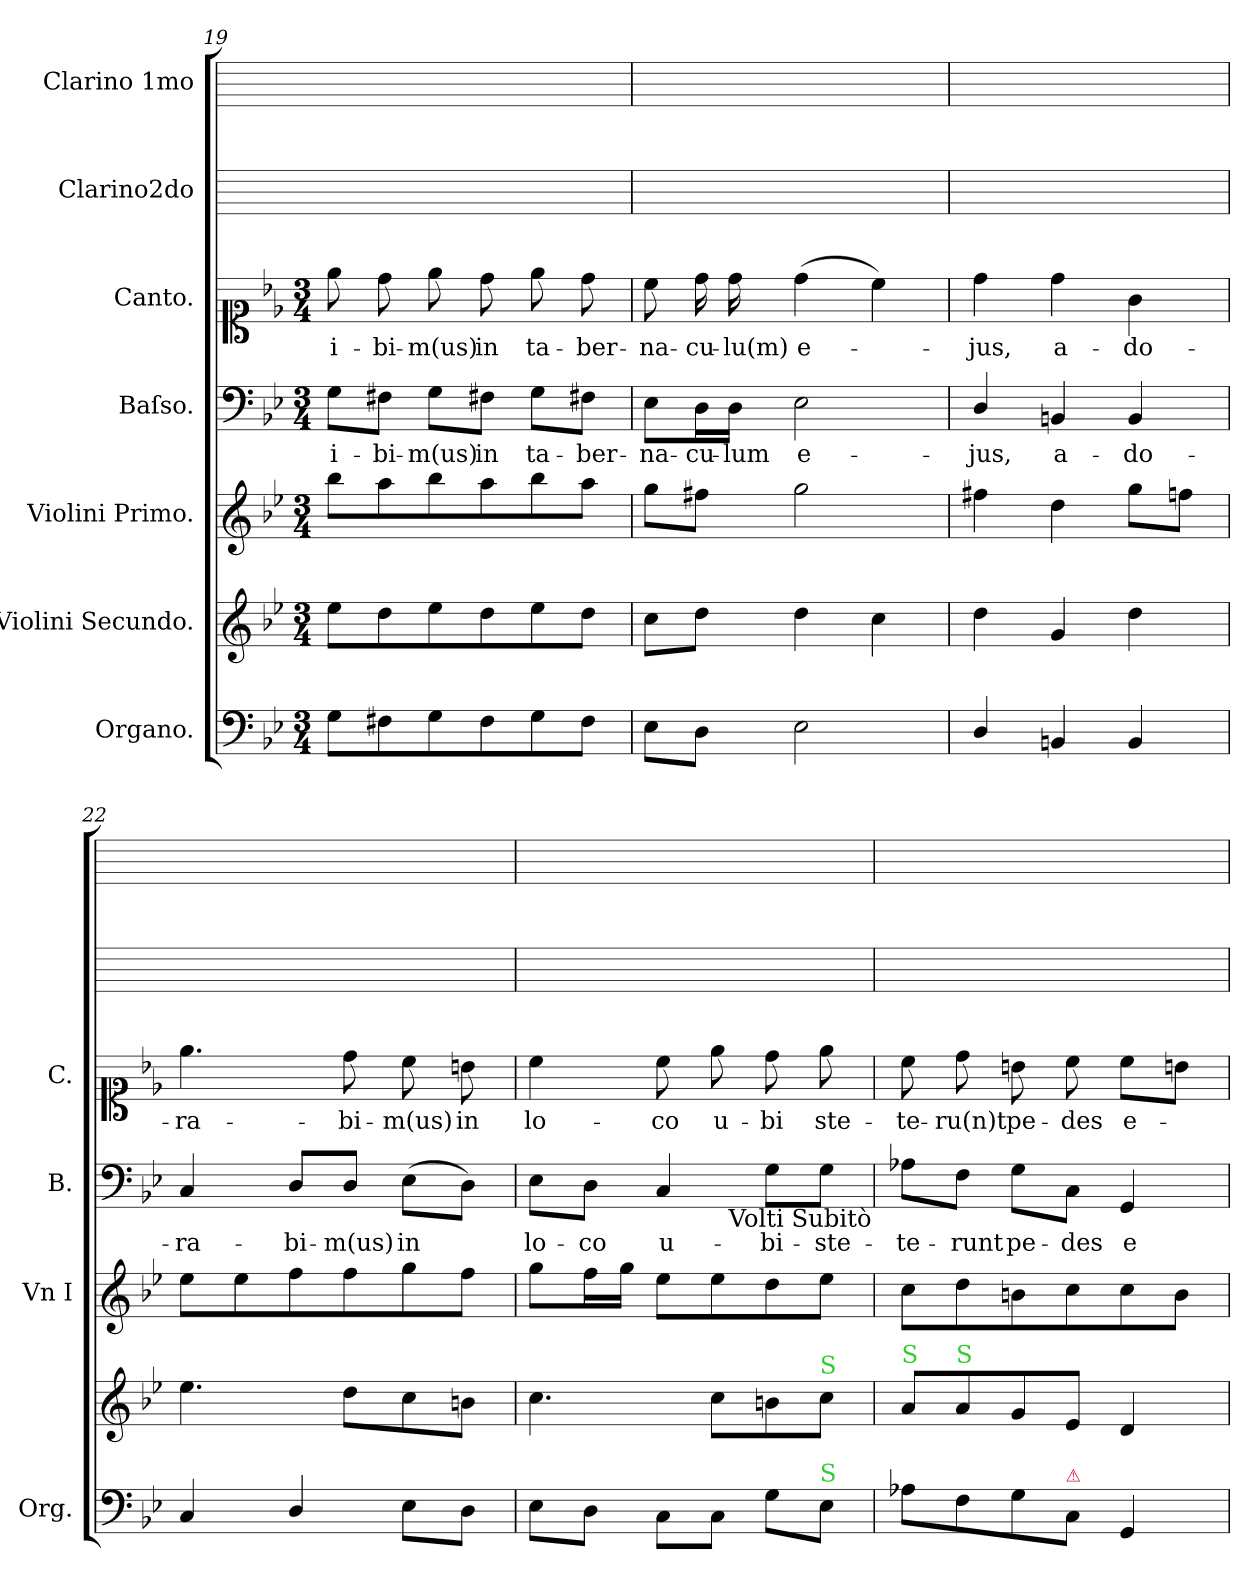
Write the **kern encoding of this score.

**kern	**kern	**kern	**kern	**text	**kern	**text	**kern	**kern
*part7	*part6	*part5	*part4	*part4	*part3	*part3	*part2	*part1
*staff7	*staff6	*staff5	*staff4	*staff4	*staff3	*staff3	*staff2	*staff1
*I"Organo.	*I"Violini Secundo.	*I"Violini Primo.	*I"Baſso.	*	*I"Canto.	*	*I"Clarino2do	*I"Clarino 1mo
*I'Org.	*	*I'Vn I	*I'B.	*	*I'C.	*	*	*
*clefF4	*clefG2	*clefG2	*clefF4	*	*clefC1	*	*	*
*k[b-e-]	*k[b-e-]	*k[b-e-]	*k[b-e-]	*	*k[b-e-]	*	*	*
*B-:	*B-:	*B-:	*B-:	*	*B-:	*	*	*
*M3/4	*M3/4	*M3/4	*M3/4	*	*M3/4	*	*	*
=19	=19	=19	=19	=19	=19	=19	=19	=19
8G\L	8ee-\L	8bb-\L	8G\L	-i-	8ee-\	-i-	2.ryy	2.ryy
8F#X\	8dd\	8aa\	8F#X\J	-bi-	8dd\	-bi-	.	.
8G\	8ee-\	8bb-\	8G\L	-m(us)	8ee-\	-m(us)	.	.
8F#\	8dd\	8aa\	8F#X\J	in	8dd\	in	.	.
8G\	8ee-\	8bb-\	8G\L	ta-	8ee-\	ta-	.	.
8F#\J	8dd\J	8aa\J	8F#X\J	-ber-	8dd\	-ber-	.	.
=20	=20	=20	=20	=20	=20	=20	=20	=20
8E-\L	8cc\L	8gg\L	8E-\L	-na-	8cc\	-na-	2.ryy	2.ryy
8D\J	8dd\J	8ff#X\J	16D\L	-cu-	16dd\	-cu-	.	.
.	.	.	16D\JJ	-lum	16dd\	-lu(m)	.	.
2E-\	4dd\	2gg\	2E-\	e-	(4dd\	e-	.	.
.	4cc\	.	.	.	4cc\)	.	.	.
=21	=21	=21	=21	=21	=21	=21	=21	=21
4D/	4dd\	4ff#X\	4D/	-jus,	4dd\	-jus,	2.ryy	2.ryy
4BBn/	4g/	4dd\	4BBn/	a-	4dd\	a-	.	.
4BB/	4dd\	8gg\L	4BB/	-do-	4g\	-do-	.	.
.	.	8ffn\J	.	.	.	.	.	.
=22	=22	=22	=22	=22	=22	=22	=22	=22
4C/	4.ee-\	8ee-\L	4C/	-ra-	4.ee-\	-ra-	2.ryy	2.ryy
.	.	8ee-\	.	.	.	.	.	.
4D/	.	8ff\	8D/L	-bi-	.	.	.	.
.	8dd\L	8ff\	8D/J	-m(us)	8dd\	-bi-	.	.
8E-\L	8cc\	8gg\	(8E-\L	in	8cc\	-m(us)	.	.
8D\J	8bn\J	8ff\J	8D\J)	.	8bn\	in	.	.
=23	=23	=23	=23	=23	=23	=23	=23	=23
8E-\L	4.cc\	8gg\L	8E-\L	lo-	4cc\	lo-	2.ryy	2.ryy
8D\J	.	16ff\L	8D\J	-co	.	.	.	.
.	.	16gg\JJ	.	.	.	.	.	.
8C\L	.	8ee-\L	4C/	u-	8cc\	-co	.	.
8C\J	8cc\L	8ee-\	.	.	8ee-\	u-	.	.
8G\L	8bn\	8dd\	8G\L	-bi-	8dd\	-bi	.	.
!	!LO:TX:a:color=limegreen:t=S	!	!	!	!	!	!	!
!LO:TX:a:color=limegreen:t=S	!	!	!	!	!	!	!	!
8E-\J	8cc\J	8ee-\J	8G\J	-ste-	8ee-\	ste-	.	.
!	!	!	!LO:TX:b:rj:t=Volti Subitò	!	!	!	!	!
=24	=24	=24	=24	=24	=24	=24	=24	=24
!	!LO:TX:a:color=limegreen:t=S	!	!	!	!	!	!	!
8A-X\L	8a/L	8cc\L	8A-X\L	-te-	8cc\	-te-	2.ryy	2.ryy
!	!LO:TX:a:color=limegreen:t=S	!	!	!	!	!	!	!
8F\	8a/	8dd\	8F\J	-runt	8dd\	-ru(n)t	.	.
8G\	8g/	8bn\	8G\L	pe-	8bn\	pe-	.	.
!LO:TX:a:color=crimson:t=⚠	!	!	!	!	!	!	!	!
8C/J	8e-/J	8cc\	8C\J	-des	8cc\	-des	.	.
4GG/	4d/	8cc\	4GG/	e-	8cc\L	e-	.	.
.	.	8b\J	.	.	8bn\J	.	.	.
=	=	=	=	=	=	=	=	=
*-	*-	*-	*-	*-	*-	*-	*-	*-
